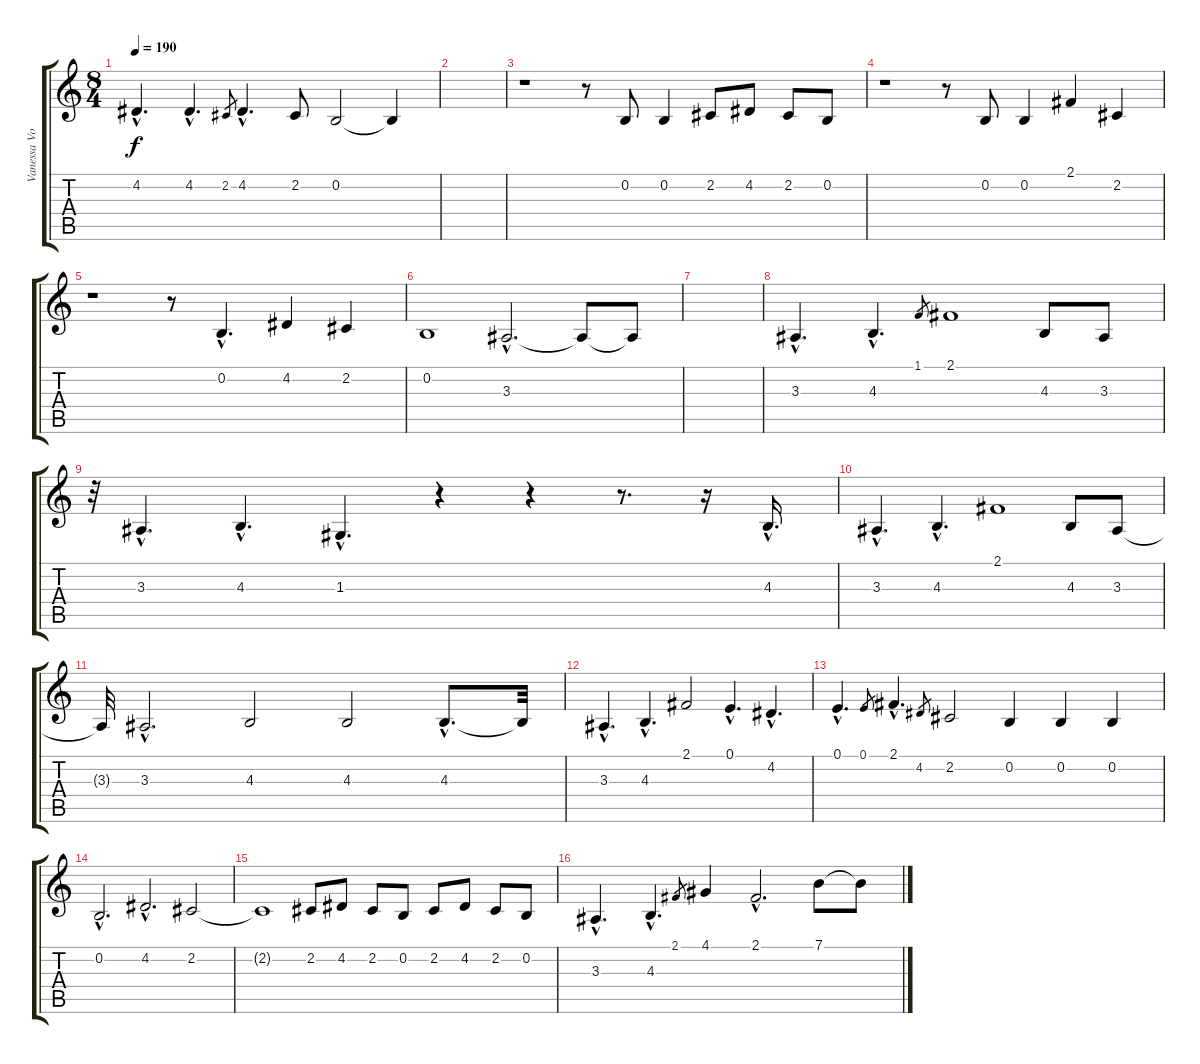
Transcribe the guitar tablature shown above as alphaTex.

\track ("Vanessa Vocals" "Vanessa Vo") {instrument acousticgrandpiano}
\staff {score tabs}
\tuning (E4 B3 G3 D3 A2 E2) {hide}
\ts (8 4)
\tempo 190
\clef g2
\ks c
4.2{hac}.4{d dy f} 4.2{hac}.4{d} 2.2.8{gr} 4.2{hac}.4{d} 2.2.8 0.2.2 0.2{t}.4 |
|
r.1 r.8 0.2.8 0.2.4 2.2.8 4.2.8 2.2.8 0.2.8 |
r.1 r.8 0.2.8 0.2.4 2.1.4 2.2.4 |
r.1 r.8 0.2{hac}.4{d} 4.2.4 2.2.4 |
0.2.1 3.3{hac}.2{d} 3.3{t}.8 3.3{t}.8 |
|
3.3{hac}.4{d} 4.3{hac}.4{d} 1.1.8{gr} 2.1.1 4.3.8 3.3.8 |
r.32 3.3{hac}.4{d} 4.3{hac}.4{d} 1.3{hac}.4{d} r.4 r.4 r.8{d} r.16 4.3{hac}.16{d} |
3.3{hac}.4{d} 4.3{hac}.4{d} 2.1.1 4.3.8 3.3.8 |
3.3{t}.32 3.3{hac}.2{d} 4.3.2 4.3.2 4.3{hac}.8{d} 4.3{t}.32 |
3.3{hac}.4{d} 4.3{hac}.4{d} 2.1.2 0.1{hac}.4{d} 4.2{hac}.4{d} |
0.1{hac}.4{d} 0.1.8{gr} 2.1{hac}.4{d} 4.2.8{gr} 2.2.2 0.2.4 0.2.4 0.2.4 |
0.2{hac}.2{d} 4.2{hac}.2{d} 2.2.2 |
2.2{t}.1 2.2.8 4.2.8 2.2.8 0.2.8 2.2.8 4.2.8 2.2.8 0.2.8 |
3.3{hac}.4{d} 4.3{hac}.4{d} 2.1.8{gr} 4.1.4 2.1{hac}.2{d} 7.1.8 7.1{t}.8
